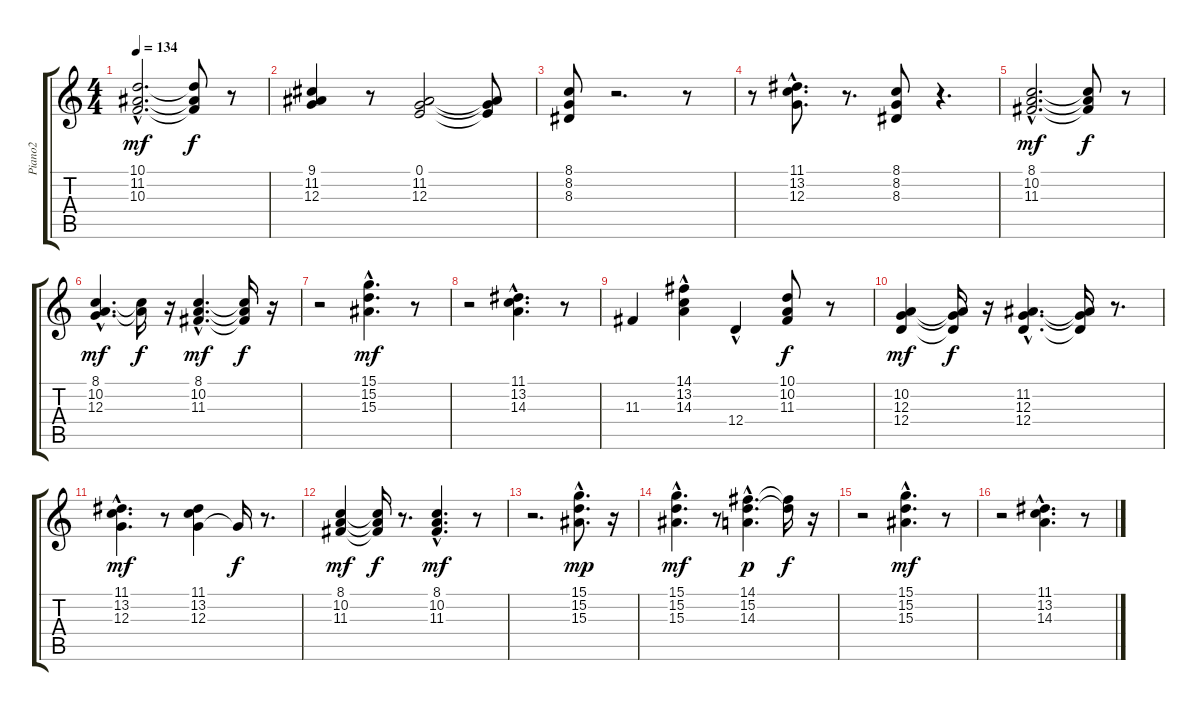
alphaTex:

\track ("Piano2" "Piano2") {instrument acousticgrandpiano}
\staff {score tabs}
\tuning (E4 B3 G3 D3 A2 E2) {hide}
\ts (4 4)
\tempo 134
\clef g2
\ks c
(10.1{hac} 11.2{hac} 10.3{hac}).2{d dy mf} (10.1{t} 11.2{t} 10.3{t}).8{dy f} r.8 |
(9.1 11.2 12.3).4 r.8 (0.1 11.2 12.3).2 (0.1{t} 11.2{t} 12.3{t}).8 |
(8.1 8.2 8.3).8 r.2{d} r.8 |
r.8 (11.1 13.2 12.3{hac}).8{d} r.8{d} (8.1 8.2 8.3).8 r.4{d} |
(8.1{hac} 10.2{hac} 11.3{hac}).2{d dy mf} (8.1{t} 10.2{t} 11.3{t}).8{dy f} r.8 |
(8.1{hac} 10.2{hac} 12.3{hac}).4{d dy mf} (8.1{t} 10.2{t}).16{dy f} r.16 (8.1{hac} 10.2{hac} 11.3{hac}).4{d dy mf} (8.1{t} 10.2{t} 11.3{t}).16{dy f} r.16 |
r.2 (15.1{hac} 15.2 15.3).4{d dy mf} r.8 |
r.2 (11.1{hac} 13.2{hac} 14.3{hac}).4{d} r.8 |
11.3.4 (14.1{hac} 13.2 14.3).4 12.4{hac}.4 (10.1 10.2 11.3).8{dy f} r.8 |
(10.2 12.3 12.4).4{dy mf} (10.2{t} 12.3{t} 12.4{t}).16{dy f} r.16 (11.2{hac} 12.3{hac} 12.4{hac}).4{d} (11.2{t} 12.3{t} 12.4{t}).16 r.8{d} |
(11.1 13.2{hac} 12.3).4{d dy mf} r.8 (11.1 13.2 12.3).4 12.3{t}.16{dy f} r.8{d} |
(8.1 10.2 11.3).4{dy mf} (8.1{t} 10.2{t} 11.3{t}).16{dy f} r.8{d} (8.1{hac} 10.2{hac} 11.3{hac}).4{d dy mf} r.8 |
r.2{d} (15.1{hac} 15.2{hac} 15.3).8{d dy mp} r.16 |
(15.1 15.2{hac} 15.3).4{d dy mf} r.8 (14.1{hac} 15.2{hac} 14.3{hac}).4{d dy p} (14.1{t} 15.2{t}).16{dy f} r.16 |
r.2 (15.1{hac} 15.2 15.3).4{d dy mf} r.8 |
r.2 (11.1{hac} 13.2{hac} 14.3{hac}).4{d} r.8
